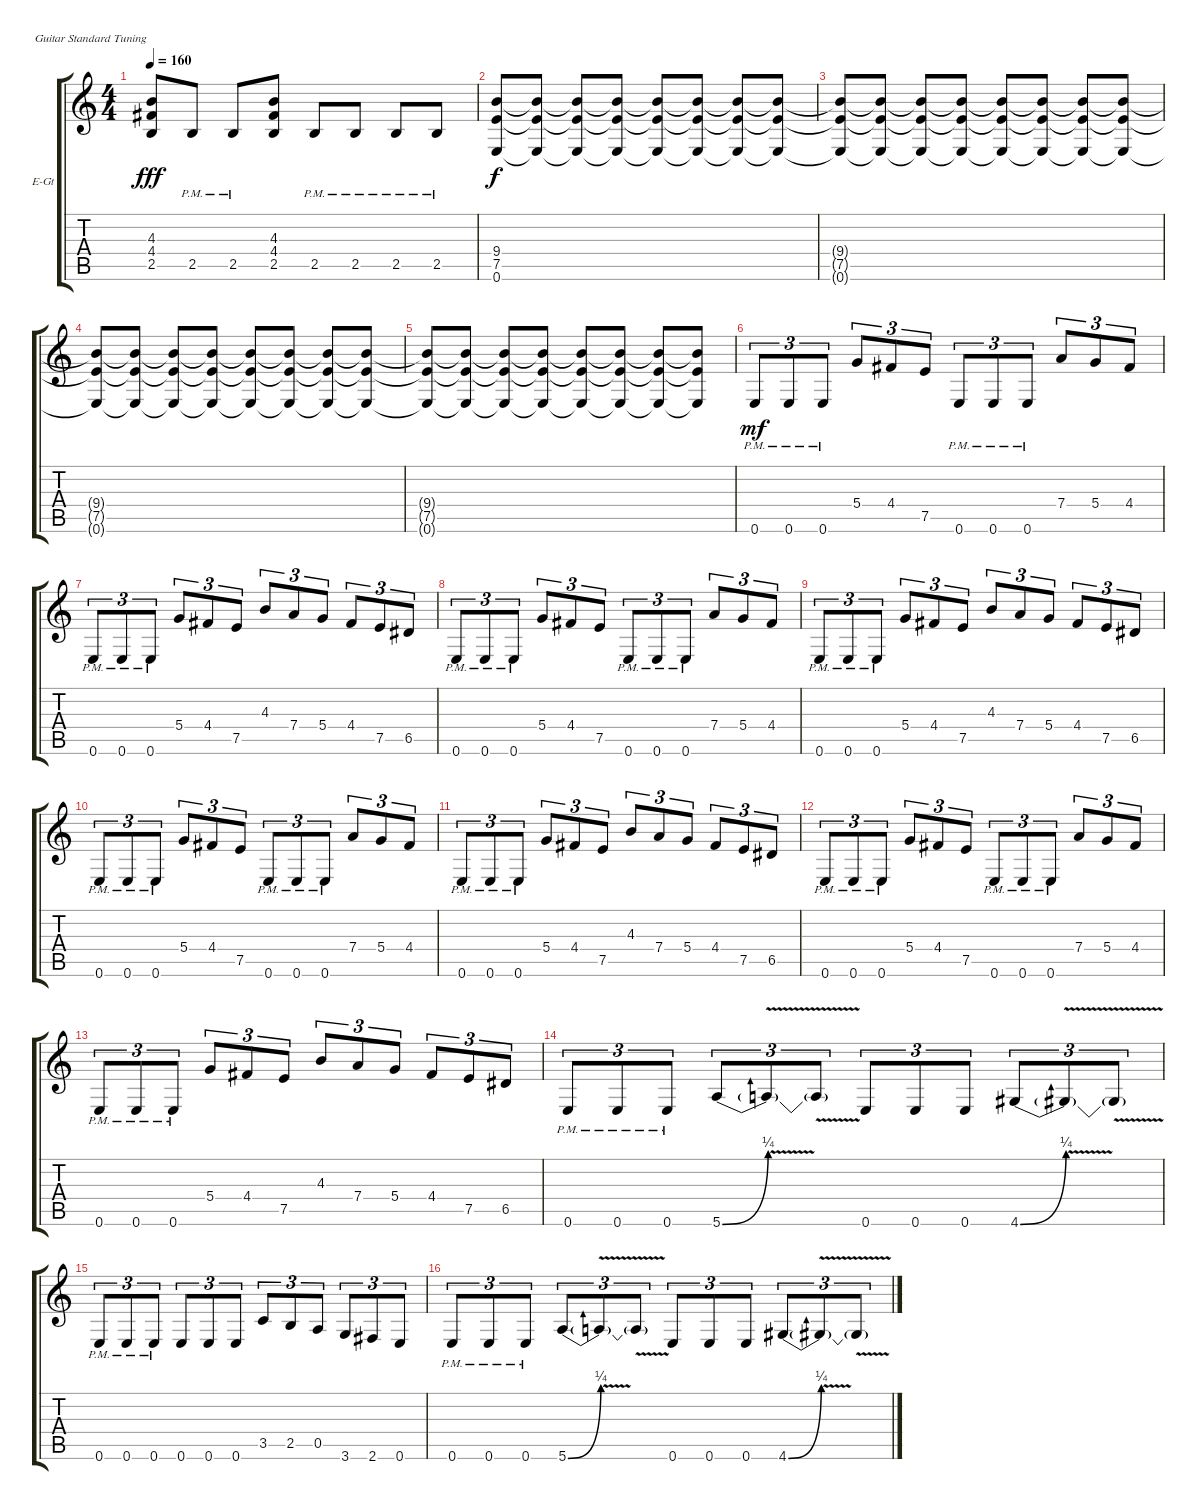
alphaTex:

\defaultSystemsLayout 4
\bracketExtendMode groupsimilarinstruments
\firstSystemTrackNameOrientation horizontal
\otherSystemsTrackNameOrientation horizontal
\track ("Rhythm Guitar" "E-Gt") {instrument distortionguitar}
\staff {score tabs}
\tuning (E4 B3 G3 D3 A2 E2)
\ts (4 4)
\tempo 160
\clef g2
\ks c
(2.5 4.4 4.3).8{dy fff} 2.5{pm}.8 2.5{pm}.8 (2.5 4.4 4.3).8 2.5{pm}.8 2.5{pm}.8 2.5{pm}.8 2.5{pm}.8 |
(0.6 7.5 9.4).8{dy f} (0.6{t} 7.5{t} 9.4{t}).8 (0.6{t} 7.5{t} 9.4{t}).8 (0.6{t} 7.5{t} 9.4{t}).8 (0.6{t} 7.5{t} 9.4{t}).8 (0.6{t} 7.5{t} 9.4{t}).8 (0.6{t} 7.5{t} 9.4{t}).8 (0.6{t} 7.5{t} 9.4{t}).8 |
(0.6{t} 7.5{t} 9.4{t}).8 (0.6{t} 7.5{t} 9.4{t}).8 (0.6{t} 7.5{t} 9.4{t}).8 (0.6{t} 7.5{t} 9.4{t}).8 (0.6{t} 7.5{t} 9.4{t}).8 (0.6{t} 7.5{t} 9.4{t}).8 (0.6{t} 7.5{t} 9.4{t}).8 (0.6{t} 7.5{t} 9.4{t}).8 |
(0.6{t} 7.5{t} 9.4{t}).8 (0.6{t} 7.5{t} 9.4{t}).8 (0.6{t} 7.5{t} 9.4{t}).8 (0.6{t} 7.5{t} 9.4{t}).8 (0.6{t} 7.5{t} 9.4{t}).8 (0.6{t} 7.5{t} 9.4{t}).8 (0.6{t} 7.5{t} 9.4{t}).8 (0.6{t} 7.5{t} 9.4{t}).8 |
(0.6{t} 7.5{t} 9.4{t}).8 (0.6{t} 7.5{t} 9.4{t}).8 (0.6{t} 7.5{t} 9.4{t}).8 (0.6{t} 7.5{t} 9.4{t}).8 (0.6{t} 7.5{t} 9.4{t}).8 (0.6{t} 7.5{t} 9.4{t}).8 (0.6{t} 7.5{t} 9.4{t}).8 (0.6{t} 7.5{t} 9.4{t}).8 |
0.6{pm}.8{tu (3 2) dy mf} 0.6{pm}.8{tu (3 2)} 0.6{pm}.8{tu (3 2)} 5.4.8{tu (3 2)} 4.4.8{tu (3 2)} 7.5.8{tu (3 2)} 0.6{pm}.8{tu (3 2)} 0.6{pm}.8{tu (3 2)} 0.6{pm}.8{tu (3 2)} 7.4.8{tu (3 2)} 5.4.8{tu (3 2)} 4.4.8{tu (3 2)} |
0.6{pm}.8{tu (3 2)} 0.6{pm}.8{tu (3 2)} 0.6{pm}.8{tu (3 2)} 5.4.8{tu (3 2)} 4.4.8{tu (3 2)} 7.5.8{tu (3 2)} 4.3.8{tu (3 2)} 7.4.8{tu (3 2)} 5.4.8{tu (3 2)} 4.4.8{tu (3 2)} 7.5.8{tu (3 2)} 6.5.8{tu (3 2)} |
0.6{pm}.8{tu (3 2)} 0.6{pm}.8{tu (3 2)} 0.6{pm}.8{tu (3 2)} 5.4.8{tu (3 2)} 4.4.8{tu (3 2)} 7.5.8{tu (3 2)} 0.6{pm}.8{tu (3 2)} 0.6{pm}.8{tu (3 2)} 0.6{pm}.8{tu (3 2)} 7.4.8{tu (3 2)} 5.4.8{tu (3 2)} 4.4.8{tu (3 2)} |
0.6{pm}.8{tu (3 2)} 0.6{pm}.8{tu (3 2)} 0.6{pm}.8{tu (3 2)} 5.4.8{tu (3 2)} 4.4.8{tu (3 2)} 7.5.8{tu (3 2)} 4.3.8{tu (3 2)} 7.4.8{tu (3 2)} 5.4.8{tu (3 2)} 4.4.8{tu (3 2)} 7.5.8{tu (3 2)} 6.5.8{tu (3 2)} |
0.6{pm}.8{tu (3 2)} 0.6{pm}.8{tu (3 2)} 0.6{pm}.8{tu (3 2)} 5.4.8{tu (3 2)} 4.4.8{tu (3 2)} 7.5.8{tu (3 2)} 0.6{pm}.8{tu (3 2)} 0.6{pm}.8{tu (3 2)} 0.6{pm}.8{tu (3 2)} 7.4.8{tu (3 2)} 5.4.8{tu (3 2)} 4.4.8{tu (3 2)} |
0.6{pm}.8{tu (3 2)} 0.6{pm}.8{tu (3 2)} 0.6{pm}.8{tu (3 2)} 5.4.8{tu (3 2)} 4.4.8{tu (3 2)} 7.5.8{tu (3 2)} 4.3.8{tu (3 2)} 7.4.8{tu (3 2)} 5.4.8{tu (3 2)} 4.4.8{tu (3 2)} 7.5.8{tu (3 2)} 6.5.8{tu (3 2)} |
0.6{pm}.8{tu (3 2)} 0.6{pm}.8{tu (3 2)} 0.6{pm}.8{tu (3 2)} 5.4.8{tu (3 2)} 4.4.8{tu (3 2)} 7.5.8{tu (3 2)} 0.6{pm}.8{tu (3 2)} 0.6{pm}.8{tu (3 2)} 0.6{pm}.8{tu (3 2)} 7.4.8{tu (3 2)} 5.4.8{tu (3 2)} 4.4.8{tu (3 2)} |
0.6{pm}.8{tu (3 2)} 0.6{pm}.8{tu (3 2)} 0.6{pm}.8{tu (3 2)} 5.4.8{tu (3 2)} 4.4.8{tu (3 2)} 7.5.8{tu (3 2)} 4.3.8{tu (3 2)} 7.4.8{tu (3 2)} 5.4.8{tu (3 2)} 4.4.8{tu (3 2)} 7.5.8{tu (3 2)} 6.5.8{tu (3 2)} |
0.6{pm}.8{tu (3 2)} 0.6{pm}.8{tu (3 2)} 0.6{pm}.8{tu (3 2)} 5.6{be (bend 0 0 1.7999999999999998 1)}.8{tu (3 2)} 5.6{v t}.8{tu (3 2)} 5.6{v t}.8{tu (3 2)} 0.6.8{tu (3 2)} 0.6.8{tu (3 2)} 0.6.8{tu (3 2)} 4.6{be (bend 0 0 1.7999999999999998 1)}.8{tu (3 2)} 4.6{v t}.8{tu (3 2)} 4.6{v t}.8{tu (3 2)} |
0.6{pm}.8{tu (3 2)} 0.6{pm}.8{tu (3 2)} 0.6{pm}.8{tu (3 2)} 0.6.8{tu (3 2)} 0.6.8{tu (3 2)} 0.6.8{tu (3 2)} 3.5.8{tu (3 2)} 2.5.8{tu (3 2)} 0.5.8{tu (3 2)} 3.6.8{tu (3 2)} 2.6.8{tu (3 2)} 0.6.8{tu (3 2)} |
0.6{pm}.8{tu (3 2)} 0.6{pm}.8{tu (3 2)} 0.6{pm}.8{tu (3 2)} 5.6{be (bend 0 0 1.7999999999999998 1)}.8{tu (3 2)} 5.6{v t}.8{tu (3 2)} 5.6{v t}.8{tu (3 2)} 0.6.8{tu (3 2)} 0.6.8{tu (3 2)} 0.6.8{tu (3 2)} 4.6{be (bend 0 0 1.7999999999999998 1)}.8{tu (3 2)} 4.6{v t}.8{tu (3 2)} 4.6{v t}.8{tu (3 2)}
